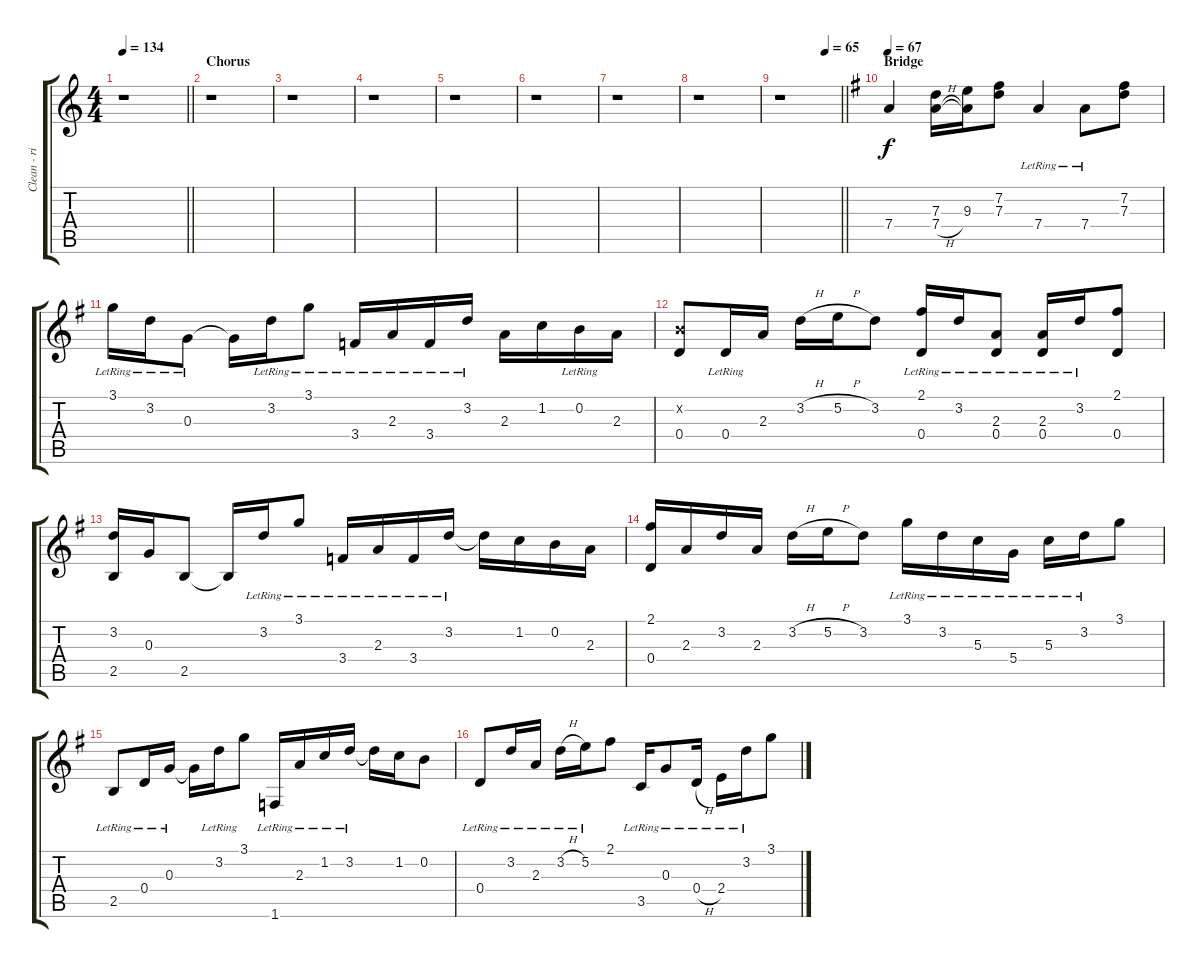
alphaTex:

\track ("Clean - right" "Clean - ri") {instrument electricguitarclean}
\staff {score tabs}
\tuning (E4 B3 G3 D3 A2 E2) {hide}
\ts (4 4)
\tempo 134
\clef g2
\barLineRight lightlight
\ks aminor
r.1{dy f} |
\section ("" "Chorus")
r.1 |
r.1 |
r.1 |
r.1 |
r.1 |
r.1 |
r.1 |
\tempo (65 0.75)
\barLineRight lightlight
r.1 |
\section ("" "Bridge")
\tempo 67
\ks eminor
7.4.4 (7.3 7.4{h}).16 (9.3 7.4{t}).16 (7.2 7.3).8 7.4{lr}.4 7.4{lr}.8 (7.2 7.3).8 |
3.1{lr}.16 3.2{lr}.16 0.3{lr}.8 0.3{t}.16 3.2{lr}.16 3.1{lr}.8 3.4{lr}.16 2.3{lr}.16 3.4{lr}.16 3.2{lr}.16 2.3.16 1.2.16 0.2{lr}.16 2.3.16 |
(0.2{x} 0.4).8 0.4{lr}.16 2.3.16 3.2{h}.16 5.2{h}.16 3.2.8 (2.1{lr} 0.4{lr}).16 3.2{lr}.16 (2.3{lr} 0.4{lr}).8 (2.3{lr} 0.4{lr}).16 3.2{lr}.16 (2.1 0.4).8 |
(3.2 2.5).16 0.3.16 2.5.8 2.5{t}.16 3.2{lr}.16 3.1{lr}.8 3.4{lr}.16 2.3{lr}.16 3.4{lr}.16 3.2{lr}.16 3.2{t}.16 1.2.16 0.2.16 2.3.16 |
(2.1 0.4).16 2.3.16 3.2.16 2.3.16 3.2{h}.16 5.2{h}.16 3.2.8 3.1{lr}.16 3.2{lr}.16 5.3{lr}.16 5.4{lr}.16 5.3{lr}.16 3.2{lr}.16 3.1.8 |
2.5{lr}.8 0.4{lr}.16 0.3{lr}.16 0.3{t}.16 3.2{lr}.16 3.1.8 1.6{lr}.16 2.3{lr}.16 1.2{lr}.16 3.2{lr}.16 3.2{t}.16 1.2.16 0.2.8 |
0.4{lr}.8 3.2{lr}.16 2.3{lr}.16 3.2{h lr}.16 5.2{lr}.16 2.1.8 3.5{lr}.16 0.3{lr}.8 0.4{h lr}.16 2.4{lr}.16 3.2{lr}.16 3.1.8
